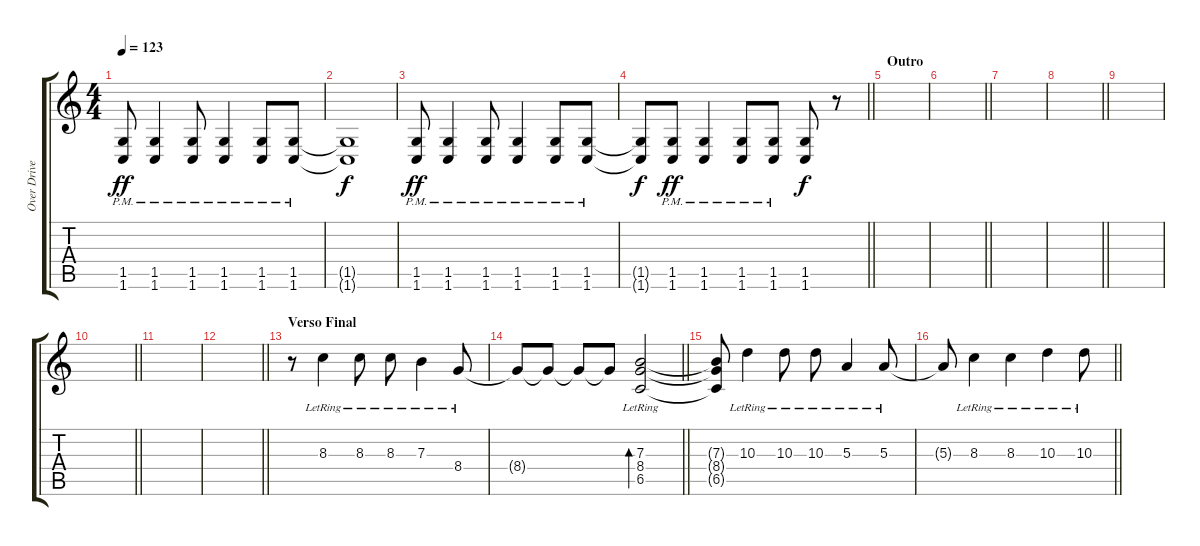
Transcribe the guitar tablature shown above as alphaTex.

\track ("Over Driver 1" "Over Drive") {instrument overdrivenguitar}
\staff {score tabs}
\tuning (Db4 Ab3 E3 B2 Gb2 B1) {hide}
\ts (4 4)
\tempo 123
\clef g2
\ks aminor
(1.5{pm} 1.6).8{dy ff} (1.5{pm} 1.6).4 (1.5{pm} 1.6).8 (1.5{pm} 1.6).4 (1.5{pm} 1.6).8 (1.5{pm} 1.6).8 |
(1.5{t} 1.6{t}).1{dy f} |
(1.5{pm} 1.6).8{dy ff} (1.5{pm} 1.6).4 (1.5{pm} 1.6).8 (1.5{pm} 1.6).4 (1.5{pm} 1.6).8 (1.5{pm} 1.6).8 |
\barLineRight lightlight
(1.5{t} 1.6{t}).8{dy f} (1.5{pm} 1.6).8{dy ff} (1.5{pm} 1.6).4 (1.5{pm} 1.6).8 (1.5{pm} 1.6).8 (1.5 1.6).8{dy f} r.8 |
\section ("" "Outro")
|
\barLineRight lightlight
|
|
\barLineRight lightlight
|
|
\barLineRight lightlight
|
|
\barLineRight lightlight
|
\section ("" "Verso Final ")
r.8{balance 4 instrument electricguitarjazz} 8.3{lr}.4 8.3{lr}.8 8.3{lr}.8 7.3{lr}.4 8.4{lr}.8 |
\barLineRight lightlight
8.4{t}.8 8.4{t}.8 8.4{t}.8 8.4{t}.8 (7.3{lr} 8.4{lr} 6.5{lr}).2{bd 120} |
(7.3{t} 8.4{t} 6.5{t}).8 10.3{lr}.4 10.3{lr}.8 10.3{lr}.8 5.3{lr}.4 5.3{lr}.8 |
\barLineRight lightlight
5.3{t}.8 8.3{lr}.4 8.3{lr}.4 10.3{lr}.4 10.3{lr}.8
